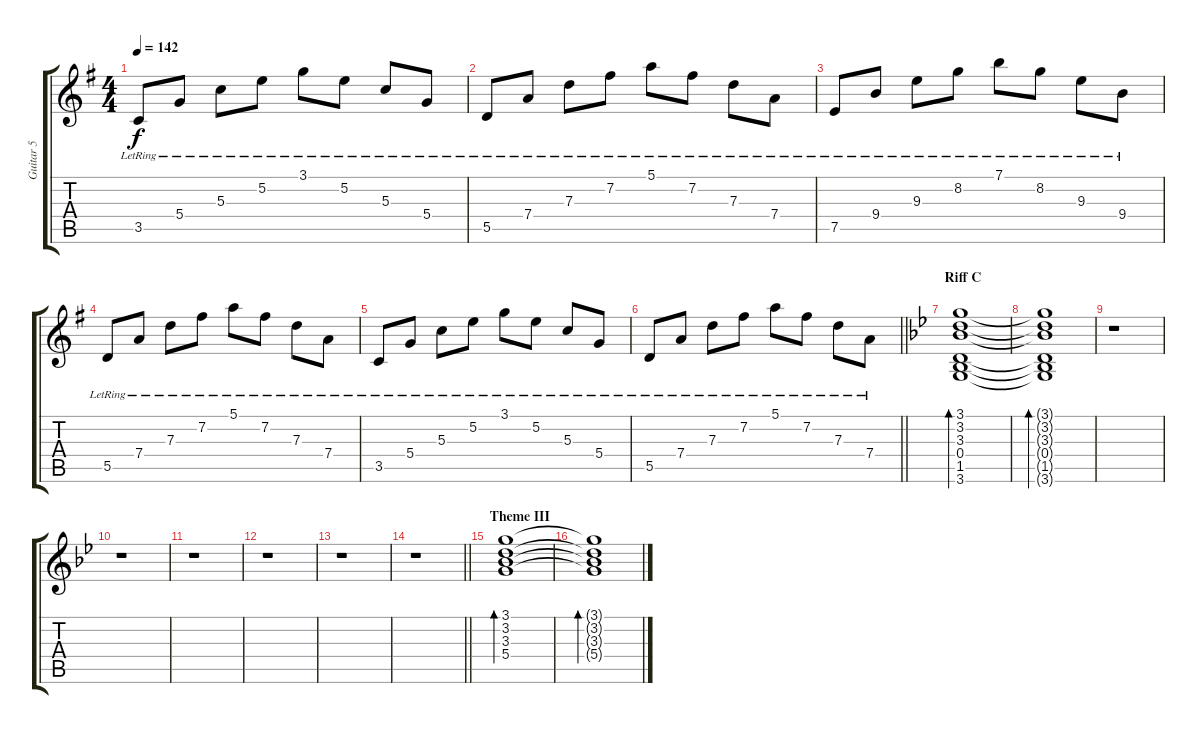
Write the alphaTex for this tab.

\track ("Guitar 5" "Guitar 5") {instrument acousticguitarsteel}
\staff {score tabs}
\tuning (E4 B3 G3 D3 A2 E2) {hide}
\ts (4 4)
\tempo 142
\clef g2
\ks eminor
3.5{lr}.8{dy f} 5.4{lr}.8 5.3{lr}.8 5.2{lr}.8 3.1{lr}.8 5.2{lr}.8 5.3{lr}.8 5.4{lr}.8 |
5.5{lr}.8 7.4{lr}.8 7.3{lr}.8 7.2{lr}.8 5.1{lr}.8 7.2{lr}.8 7.3{lr}.8 7.4{lr}.8 |
7.5{lr}.8 9.4{lr}.8 9.3{lr}.8 8.2{lr}.8 7.1{lr}.8 8.2{lr}.8 9.3{lr}.8 9.4{lr}.8 |
5.5{lr}.8 7.4{lr}.8 7.3{lr}.8 7.2{lr}.8 5.1{lr}.8 7.2{lr}.8 7.3{lr}.8 7.4{lr}.8 |
3.5{lr}.8 5.4{lr}.8 5.3{lr}.8 5.2{lr}.8 3.1{lr}.8 5.2{lr}.8 5.3{lr}.8 5.4{lr}.8 |
\barLineRight lightlight
5.5{lr}.8 7.4{lr}.8 7.3{lr}.8 7.2{lr}.8 5.1{lr}.8 7.2{lr}.8 7.3{lr}.8 7.4{lr}.8 |
\section ("" "Riff C")
\ks gminor
(3.1 3.2 3.3 0.4 1.5 3.6).1{bd 240} |
(3.1{t} 3.2{t} 3.3{t} 0.4{t} 1.5{t} 3.6{t}).1{bd 240} |
r.1 |
r.1 |
r.1 |
r.1 |
r.1 |
\barLineRight lightlight
r.1 |
\section ("" "Theme III")
(3.1 3.2 3.3 5.4).1{bd 240} |
(3.1{t} 3.2{t} 3.3{t} 5.4{t}).1{bd 240}
